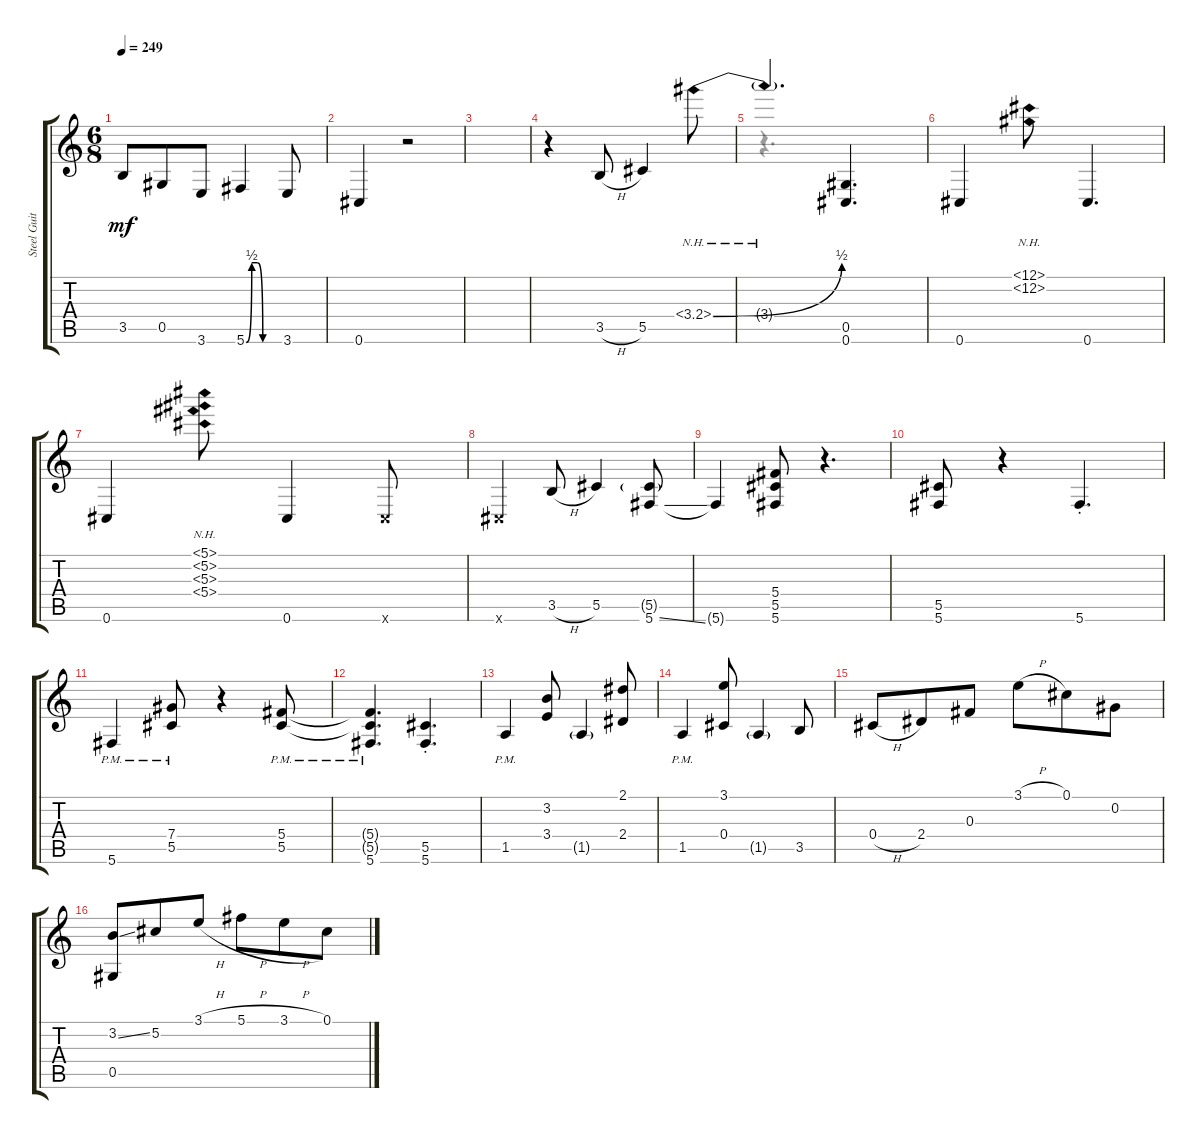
\track ("Steel Guitar" "Steel Guit") {instrument acousticguitarsteel}
\staff {score tabs}
\tuning (Db4 Ab3 Gb3 Db3 Ab2 Db2) {hide}
\voice
\ts (6 8)
\tempo 249
\clef g2
\ks c
3.5.8{dy mf} 0.5.8 3.6.8 5.6{be (custom 0 0 10 2 20 2 30 0 60 0)}.4 3.6.8 |
0.6.4 r.2 |
|
r.4 3.5{h}.8 5.5.4 3.4{be (bend 0 0 60 2) nh}.8 |
3.4{nh t}.4{d} (0.5 0.6).4{d} |
0.6.4 (12.1{nh} 12.2{nh}).8 0.6.4{d} |
0.6.4 (5.1{nh} 5.2{nh} 5.3{nh} 5.4{nh}).8 0.6.4 0.6{x}.8 |
0.6{x}.4 3.5{h}.8 5.5.4 (5.5{g} 5.6{ss}).8 |
5.6{t}.4 (5.4 5.5 5.6).8 r.4{d} |
(5.5 5.6).8 r.4 5.6{st}.4{d} |
5.6{pm}.4 (7.4{pm} 5.5{pm}).8 r.4 (5.4{pm} 5.5{pm}).8 |
(5.4{pm t} 5.5{pm t} 5.6).4{d} (5.5{st} 5.6{st}).4{d} |
1.5{pm}.4 (3.2 3.4).8 1.5{g}.4 (2.1 2.4).8 |
1.5{pm}.4 (3.1 0.4).8 1.5{g}.4 3.5.8 |
0.4{h}.8 2.4.8 0.3.8 3.1{h}.8 0.1.8 0.2.8 |
(3.2{ss} 0.5).8 5.2.8 3.1{h}.8 5.1{h}.8 3.1{h}.8 0.1.8
\voice
\clef g2
\ottava regular
\simile none
\ks c
|
|
|
|
r.4{d} |
|
|
|
|
|
|
|
|
|
|
